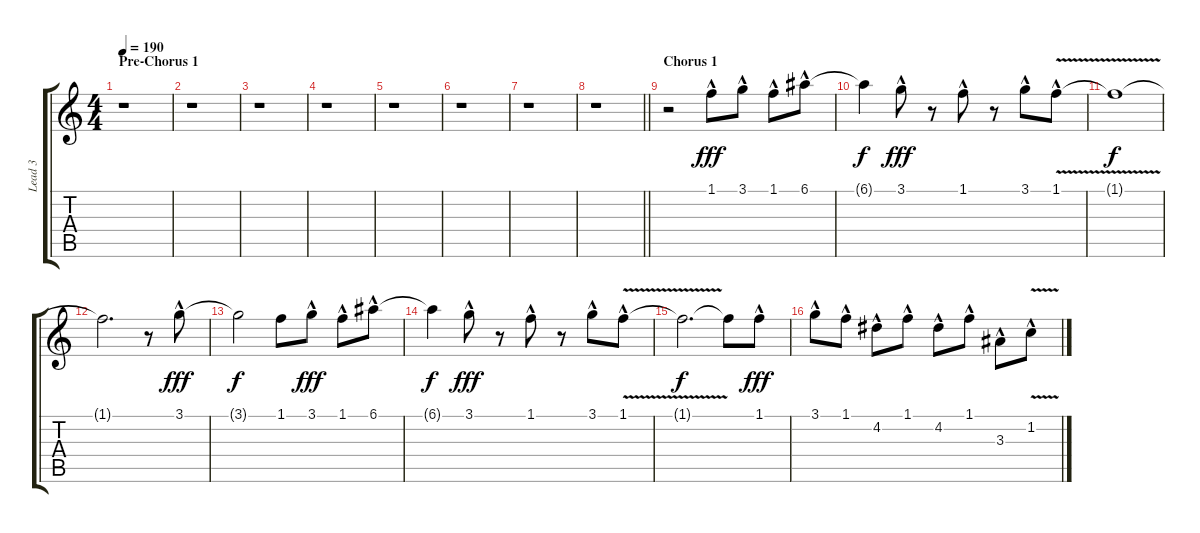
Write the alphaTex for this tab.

\track ("Lead 3" "Lead 3") {instrument distortionguitar}
\staff {score tabs}
\tuning (E4 B3 G3 D3 A2 E2) {hide}
\ts (4 4)
\section ("" "Pre-Chorus 1")
\tempo 190
\clef g2
\ks c
r.1{dy fff} |
r.1 |
r.1 |
r.1 |
r.1 |
r.1 |
r.1 |
\barLineRight lightlight
r.1 |
\section ("" "Chorus 1")
r.2 1.1{hac}.8 3.1{hac}.8 1.1{hac}.8 6.1{hac}.8 |
6.1{t}.4{dy f} 3.1{hac}.8{dy fff} r.8 1.1{hac}.8 r.8 3.1{hac}.8 1.1{v hac}.8 |
1.1{t}.1{dy f} |
1.1{t}.2{d} r.8 3.1{hac}.8{dy fff} |
3.1{t}.2{dy f} 1.1.8 3.1{hac}.8{dy fff} 1.1{hac}.8 6.1{hac}.8 |
6.1{t}.4{dy f} 3.1{hac}.8{dy fff} r.8 1.1{hac}.8 r.8 3.1{hac}.8 1.1{v hac}.8 |
1.1{t}.2{d dy f} 1.1{t}.8 1.1{hac}.8{dy fff} |
3.1{hac}.8 1.1{hac}.8 4.2{hac}.8 1.1{hac}.8 4.2{hac}.8 1.1{hac}.8 3.3{hac}.8 1.2{v hac}.8
